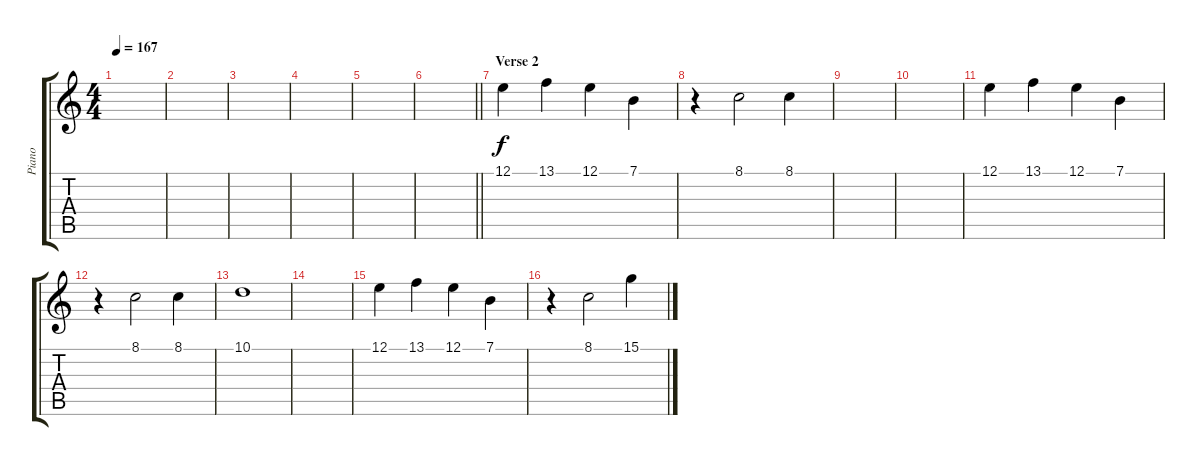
\track ("Piano" "Piano") {instrument electricgrandpiano}
\staff {score tabs}
\tuning (E4 B3 G3 D3 A2 E2) {hide}
\ts (4 4)
\tempo 167
\clef g2
\ks c
|
|
|
|
|
\barLineRight lightlight
|
\section ("" "Verse 2")
12.1.4 13.1.4 12.1.4 7.1.4 |
r.4 8.1.2 8.1.4 |
|
|
12.1.4 13.1.4 12.1.4 7.1.4 |
r.4 8.1.2 8.1.4 |
10.1.1 |
|
12.1.4 13.1.4 12.1.4 7.1.4 |
r.4 8.1.2 15.1.4
